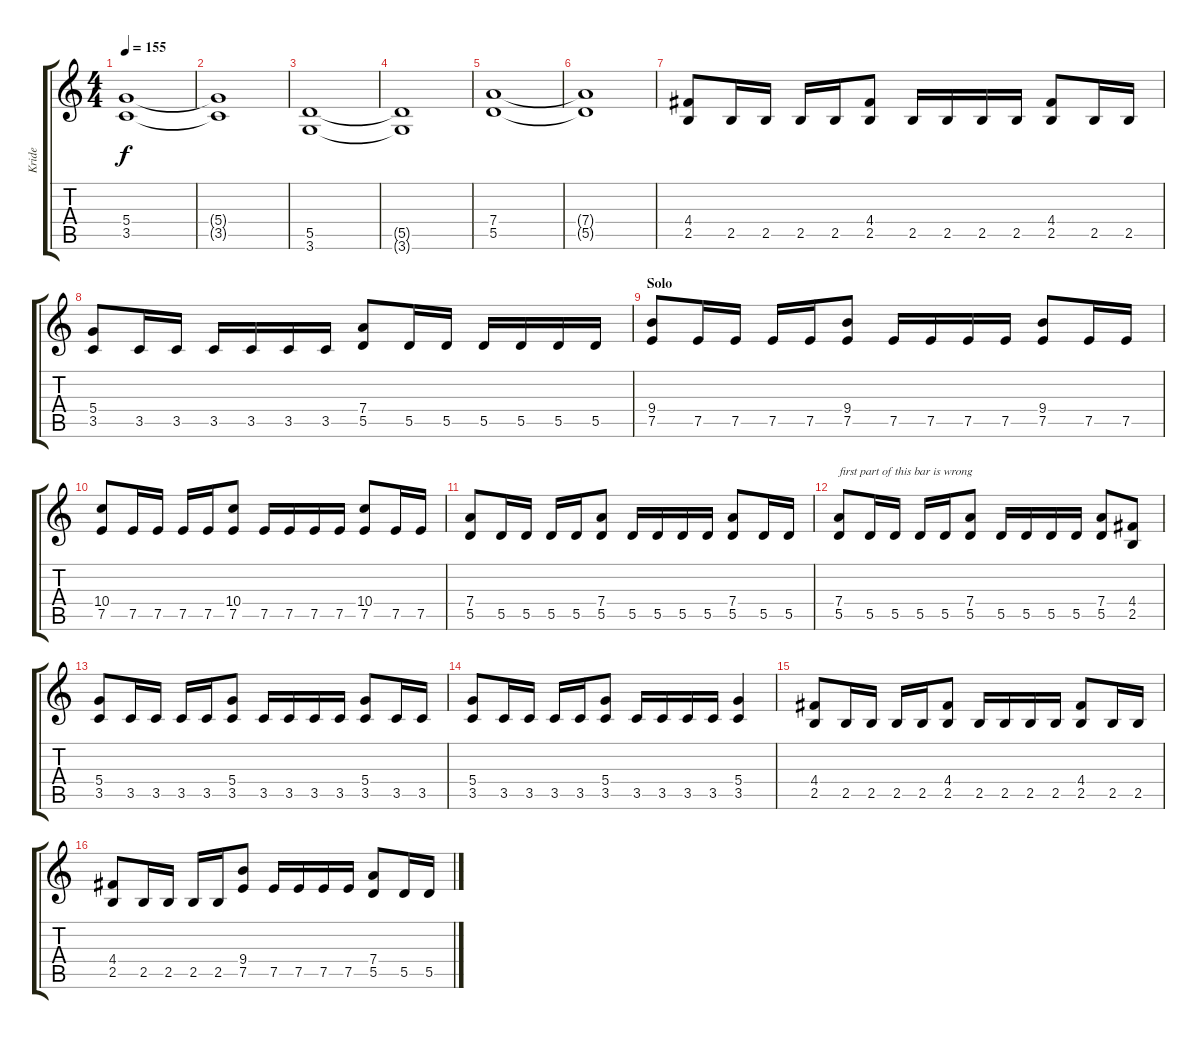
\track ("Kride" "Kride") {instrument distortionguitar}
\staff {score tabs}
\tuning (E4 B3 G3 D3 A2 E2) {hide}
\ts (4 4)
\tempo 155
\clef g2
\ks c
(5.4 3.5).1{dy f} |
(5.4{t} 3.5{t}).1 |
(5.5 3.6).1 |
(5.5{t} 3.6{t}).1 |
(7.4 5.5).1 |
(7.4{t} 5.5{t}).1 |
(4.4 2.5).8 2.5.16 2.5.16 2.5.16 2.5.16 (4.4 2.5).8 2.5.16 2.5.16 2.5.16 2.5.16 (4.4 2.5).8 2.5.16 2.5.16 |
(5.4 3.5).8 3.5.16 3.5.16 3.5.16 3.5.16 3.5.16 3.5.16 (7.4 5.5).8 5.5.16 5.5.16 5.5.16 5.5.16 5.5.16 5.5.16 |
\section ("" "Solo")
(9.4 7.5).8 7.5.16 7.5.16 7.5.16 7.5.16 (9.4 7.5).8 7.5.16 7.5.16 7.5.16 7.5.16 (9.4 7.5).8 7.5.16 7.5.16 |
(10.4 7.5).8 7.5.16 7.5.16 7.5.16 7.5.16 (10.4 7.5).8 7.5.16 7.5.16 7.5.16 7.5.16 (10.4 7.5).8 7.5.16 7.5.16 |
(7.4 5.5).8 5.5.16 5.5.16 5.5.16 5.5.16 (7.4 5.5).8 5.5.16 5.5.16 5.5.16 5.5.16 (7.4 5.5).8 5.5.16 5.5.16 |
(7.4 5.5).8{txt "first part of this bar is wrong"} 5.5.16 5.5.16 5.5.16 5.5.16 (7.4 5.5).8 5.5.16 5.5.16 5.5.16 5.5.16 (7.4 5.5).8 (4.4 2.5).8 |
(5.4 3.5).8 3.5.16 3.5.16 3.5.16 3.5.16 (5.4 3.5).8 3.5.16 3.5.16 3.5.16 3.5.16 (5.4 3.5).8 3.5.16 3.5.16 |
(5.4 3.5).8 3.5.16 3.5.16 3.5.16 3.5.16 (5.4 3.5).8 3.5.16 3.5.16 3.5.16 3.5.16 (5.4 3.5).4 |
(4.4 2.5).8 2.5.16 2.5.16 2.5.16 2.5.16 (4.4 2.5).8 2.5.16 2.5.16 2.5.16 2.5.16 (4.4 2.5).8 2.5.16 2.5.16 |
(4.4 2.5).8 2.5.16 2.5.16 2.5.16 2.5.16 (9.4 7.5).8 7.5.16 7.5.16 7.5.16 7.5.16 (7.4 5.5).8 5.5.16 5.5.16
